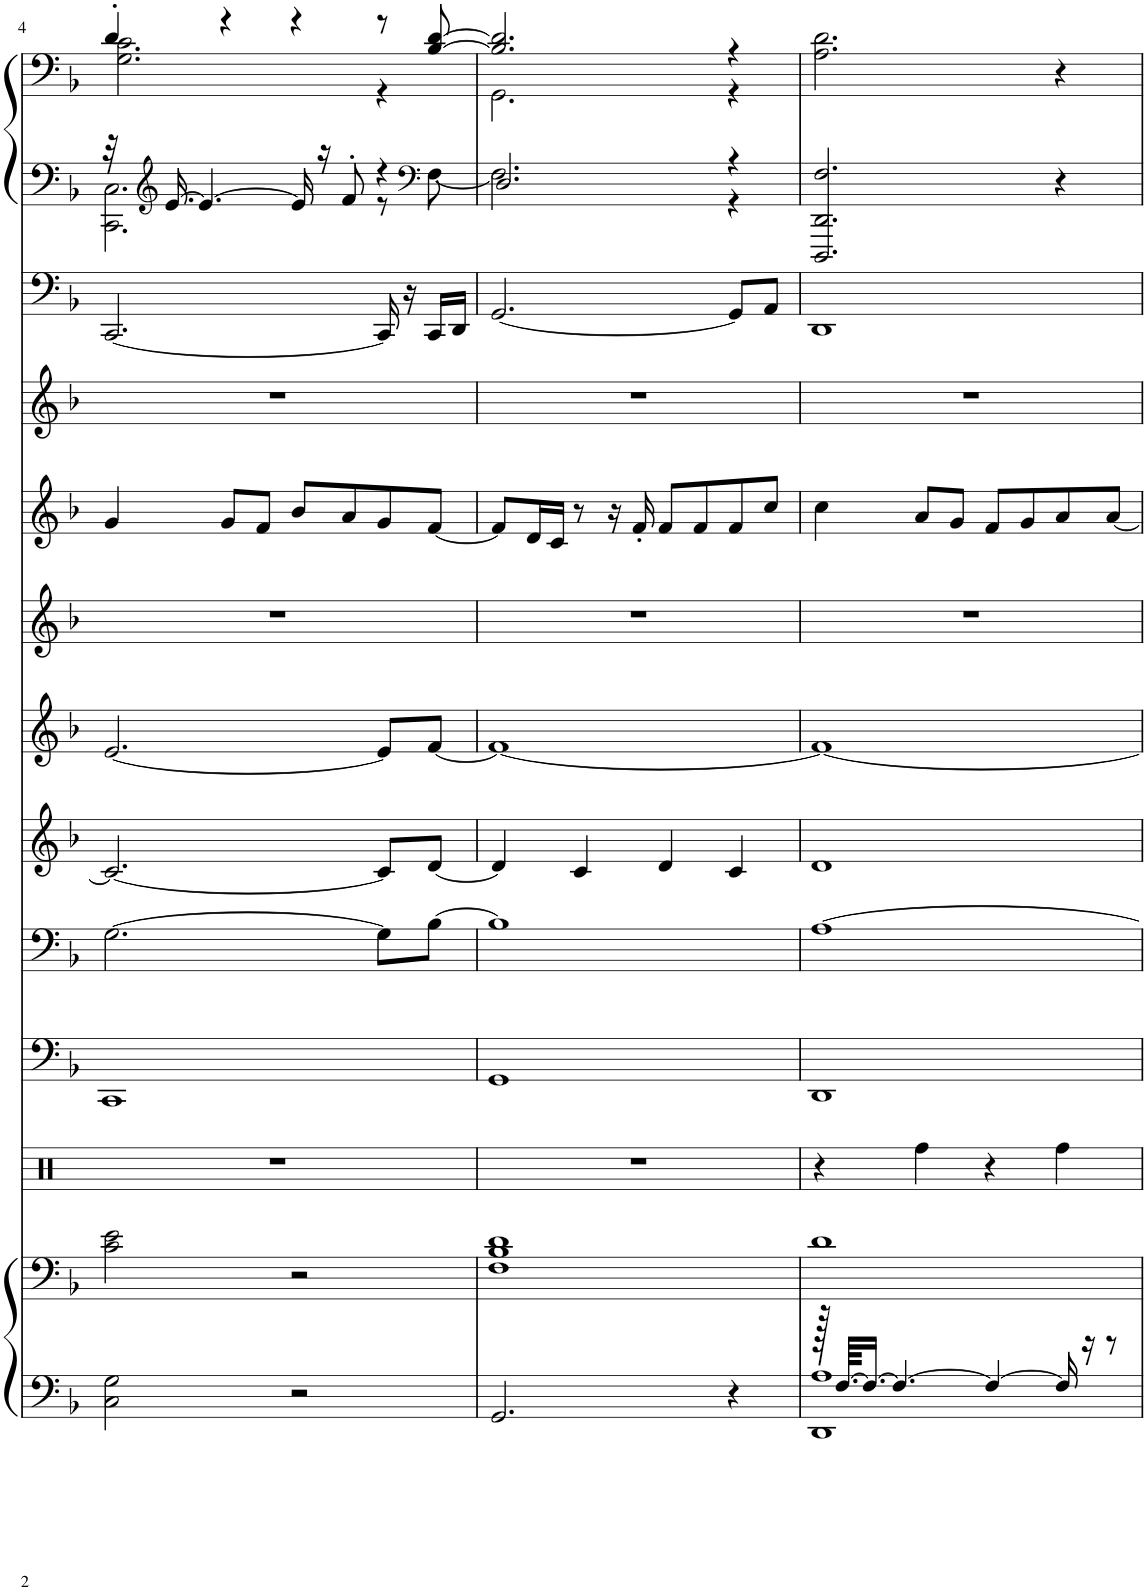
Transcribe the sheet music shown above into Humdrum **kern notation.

**kern	**kern	**kern	**kern	**kern	**kern	**kern	**kern	**kern	**kern	**kern	**kern	**kern
*part11	*part11	*part10	*part9	*part8	*part7	*part6	*part5	*part4	*part3	*part2	*part1	*part1
*staff13	*staff12	*staff11	*staff10	*staff9	*staff8	*staff7	*staff6	*staff5	*staff4	*staff3	*staff2	*staff1
*I"Grand Piano, Chords	*	*I"Percussion, Drums	*I"Strings 1, Cello	*I"Strings 1, Viola	*I"Strings 1, Violin 2	*I"Strings 1, Violin 1	*I"Choir Aahs, Choir Aahs	*I"Tenor Sax, Vocal Guide	*I"Clean Guitar, Clean Guitar	*I"Fingered Bass, Fingered Bass	*I"Grand Piano, Piano 1	*
*I'Pno	*	*	*I'Str	*I'Str	*I'Str	*I'Str	*I'Ch	*I'T Sax	*	*	*I'Pno	*
!!LO:PB:g=z
*clefF4	*clefF4	*clefX	*clefF4	*clefF4	*clefG2	*clefG2	*clefG2	*clefG2	*clefG2	*clefF4	*clefF4	*clefF4
*	*	*	*	*	*	*	*	*Trd8c14	*	*	*	*
*k[b-]	*k[b-]	*k[]	*k[b-]	*k[b-]	*k[b-]	*k[b-]	*k[b-]	*k[b-]	*k[b-]	*k[b-]	*k[b-]	*k[b-]
*M4/4	*M4/4	*M4/4	*M4/4	*M4/4	*M4/4	*M4/4	*M4/4	*M4/4	*M4/4	*M4/4	*M4/4	*M4/4
=4	=4	=4	=4	=4	=4	=4	=4	=4	=4	=4	=4	=4
*	*	*	*	*	*	*	*	*	*	*	*^	*^
2C\ 2G\	2c\ 2e\	1r	1CC	[2.G\	2.c/_	[2.e/	1r	4g/	1r	[2.CC/	32r	2.CC\ 2.C\	4d'/	2.G\ 2.c\
*	*	*	*	*	*	*	*	*	*	*	*clefG2	*	*	*
.	.	.	.	.	.	.	.	.	.	.	[16.e/	.	.	.
.	.	.	.	.	.	.	.	.	.	.	4.e/_	.	.	.
.	.	.	.	.	.	.	.	8g/L	.	.	.	.	4r	.
.	.	.	.	.	.	.	.	8f/J	.	.	.	.	.	.
2r	2r	.	.	.	.	.	.	8b-/L	.	.	16e/]	.	4r	.
.	.	.	.	.	.	.	.	.	.	.	16r	.	.	.
.	.	.	.	.	.	.	.	8a/	.	.	8f'/	.	.	.
.	.	.	.	8G\L]	8c/L]	8e/L]	.	8g/	.	16CC/]	4r	8r	8r	4r
.	.	.	.	.	.	.	.	.	.	16r	.	.	.	.
*	*	*	*	*	*	*	*	*	*	*	*clefF4	*	*	*
.	.	.	.	[8B-\J	[8d/J	[8f/J	.	[8f/J	.	16CC/LL	.	[8F\	[8B-/ [8d/	.
.	.	.	.	.	.	.	.	.	.	16DD/JJ	.	.	.	.
=5	=5	=5	=5	=5	=5	=5	=5	=5	=5	=5	=5	=5	=5	=5
2.GG/	1F 1B- 1d	1r	1GG	1B-]	4d/]	1f_	1r	8f/L]	1r	[2.GG/	2.D/	2.F\]	2.B-/] 2.d/]	2.GG\
.	.	.	.	.	.	.	.	16d/L	.	.	.	.	.	.
.	.	.	.	.	.	.	.	16c/JJ	.	.	.	.	.	.
.	.	.	.	.	4c/	.	.	8r	.	.	.	.	.	.
.	.	.	.	.	.	.	.	16r	.	.	.	.	.	.
.	.	.	.	.	.	.	.	16f'/	.	.	.	.	.	.
.	.	.	.	.	4d/	.	.	8f/L	.	.	.	.	.	.
.	.	.	.	.	.	.	.	8f/	.	.	.	.	.	.
4r	.	.	.	.	4c/	.	.	8f/	.	8GG/L]	4r	4r	4r	4r
.	.	.	.	.	.	.	.	8cc/J	.	8AA/J	.	.	.	.
*	*	*	*	*	*	*	*	*	*	*	*v	*v	*	*
*	*	*	*	*	*	*	*	*	*	*	*	*v	*v
=6	=6	=6	=6	=6	=6	=6	=6	=6	=6	=6	=6	=6
*^	*	*	*	*	*	*	*	*	*	*	*	*
128r	1DD 1A	1d	4r	1DD	[1A	1d	1f_	1r	4cc\	1r	1DD	2.DDD/ 2.DD/ 2.F/	2.A\ 2.d\
[64.F/KKLL	.	.	.	.	.	.	.	.	.	.	.	.	.
16.F/JJ_	.	.	.	.	.	.	.	.	.	.	.	.	.
4.F/_	.	.	.	.	.	.	.	.	.	.	.	.	.
.	.	.	4Rff\	.	.	.	.	.	8a/L	.	.	.	.
.	.	.	.	.	.	.	.	.	8g/J	.	.	.	.
4F/_	.	.	4r	.	.	.	.	.	8f/L	.	.	.	.
.	.	.	.	.	.	.	.	.	8g/	.	.	.	.
16F/]	.	.	4Rff\	.	.	.	.	.	8a/	.	.	4r	4r
16r	.	.	.	.	.	.	.	.	.	.	.	.	.
8r	.	.	.	.	.	.	.	.	[8a/J	.	.	.	.
*v	*v	*	*	*	*	*	*	*	*	*	*	*	*
=	=	=	=	=	=	=	=	=	=	=	=	=
*-	*-	*-	*-	*-	*-	*-	*-	*-	*-	*-	*-	*-
